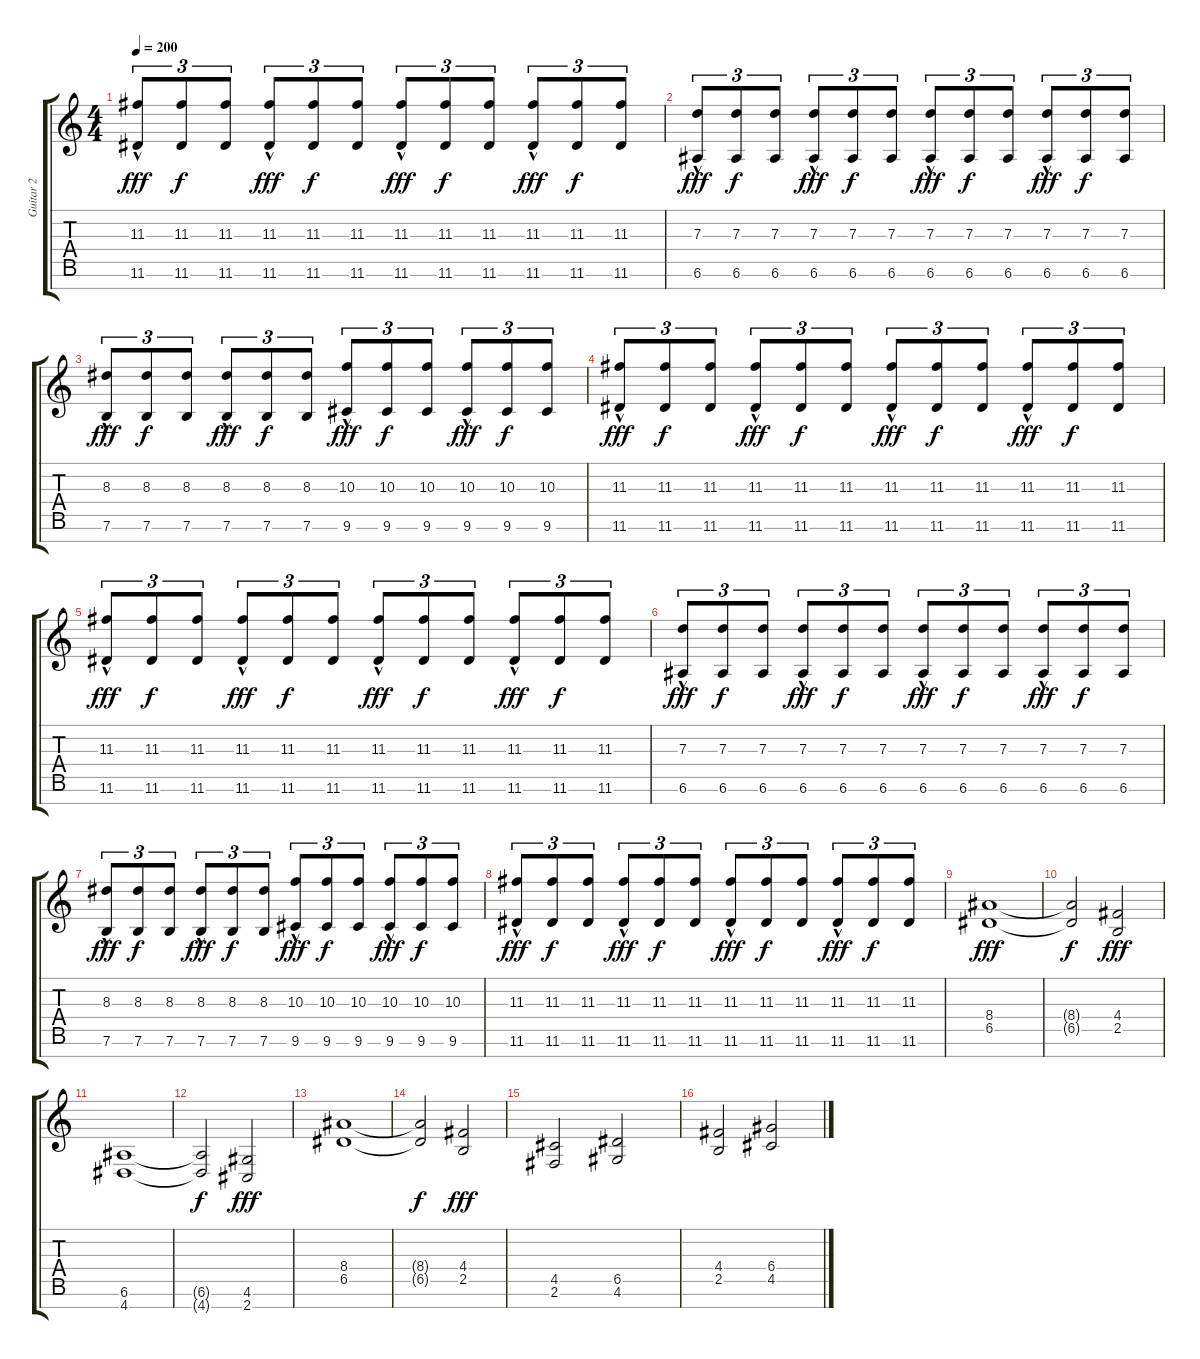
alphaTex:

\track ("Guitar 2" "Guitar 2") {instrument distortionguitar}
\staff {score tabs}
\tuning (E4 B3 G3 D3 A2 E2 B1) {hide}
\ts (4 4)
\tempo 200
\clef g2
\ks c
(11.3{hac} 11.6).8{tu (3 2) dy fff} (11.3 11.6).8{tu (3 2) dy f} (11.3 11.6).8{tu (3 2)} (11.3{hac} 11.6).8{tu (3 2) dy fff} (11.3 11.6).8{tu (3 2) dy f} (11.3 11.6).8{tu (3 2)} (11.3{hac} 11.6).8{tu (3 2) dy fff} (11.3 11.6).8{tu (3 2) dy f} (11.3 11.6).8{tu (3 2)} (11.3{hac} 11.6).8{tu (3 2) dy fff} (11.3 11.6).8{tu (3 2) dy f} (11.3 11.6).8{tu (3 2)} |
(7.3{hac} 6.6).8{tu (3 2) dy fff} (7.3 6.6).8{tu (3 2) dy f} (7.3 6.6).8{tu (3 2)} (7.3{hac} 6.6).8{tu (3 2) dy fff} (7.3 6.6).8{tu (3 2) dy f} (7.3 6.6).8{tu (3 2)} (7.3{hac} 6.6).8{tu (3 2) dy fff} (7.3 6.6).8{tu (3 2) dy f} (7.3 6.6).8{tu (3 2)} (7.3{hac} 6.6).8{tu (3 2) dy fff} (7.3 6.6).8{tu (3 2) dy f} (7.3 6.6).8{tu (3 2)} |
(8.3{hac} 7.6).8{tu (3 2) dy fff} (8.3 7.6).8{tu (3 2) dy f} (8.3 7.6).8{tu (3 2)} (8.3{hac} 7.6).8{tu (3 2) dy fff} (8.3 7.6).8{tu (3 2) dy f} (8.3 7.6).8{tu (3 2)} (10.3{hac} 9.6).8{tu (3 2) dy fff} (10.3 9.6).8{tu (3 2) dy f} (10.3 9.6).8{tu (3 2)} (10.3{hac} 9.6).8{tu (3 2) dy fff} (10.3 9.6).8{tu (3 2) dy f} (10.3 9.6).8{tu (3 2)} |
(11.3{hac} 11.6).8{tu (3 2) dy fff} (11.3 11.6).8{tu (3 2) dy f} (11.3 11.6).8{tu (3 2)} (11.3{hac} 11.6).8{tu (3 2) dy fff} (11.3 11.6).8{tu (3 2) dy f} (11.3 11.6).8{tu (3 2)} (11.3{hac} 11.6).8{tu (3 2) dy fff} (11.3 11.6).8{tu (3 2) dy f} (11.3 11.6).8{tu (3 2)} (11.3{hac} 11.6).8{tu (3 2) dy fff} (11.3 11.6).8{tu (3 2) dy f} (11.3 11.6).8{tu (3 2)} |
(11.3{hac} 11.6).8{tu (3 2) dy fff} (11.3 11.6).8{tu (3 2) dy f} (11.3 11.6).8{tu (3 2)} (11.3{hac} 11.6).8{tu (3 2) dy fff} (11.3 11.6).8{tu (3 2) dy f} (11.3 11.6).8{tu (3 2)} (11.3{hac} 11.6).8{tu (3 2) dy fff} (11.3 11.6).8{tu (3 2) dy f} (11.3 11.6).8{tu (3 2)} (11.3{hac} 11.6).8{tu (3 2) dy fff} (11.3 11.6).8{tu (3 2) dy f} (11.3 11.6).8{tu (3 2)} |
(7.3{hac} 6.6).8{tu (3 2) dy fff} (7.3 6.6).8{tu (3 2) dy f} (7.3 6.6).8{tu (3 2)} (7.3{hac} 6.6).8{tu (3 2) dy fff} (7.3 6.6).8{tu (3 2) dy f} (7.3 6.6).8{tu (3 2)} (7.3{hac} 6.6).8{tu (3 2) dy fff} (7.3 6.6).8{tu (3 2) dy f} (7.3 6.6).8{tu (3 2)} (7.3{hac} 6.6).8{tu (3 2) dy fff} (7.3 6.6).8{tu (3 2) dy f} (7.3 6.6).8{tu (3 2)} |
(8.3{hac} 7.6).8{tu (3 2) dy fff} (8.3 7.6).8{tu (3 2) dy f} (8.3 7.6).8{tu (3 2)} (8.3{hac} 7.6).8{tu (3 2) dy fff} (8.3 7.6).8{tu (3 2) dy f} (8.3 7.6).8{tu (3 2)} (10.3{hac} 9.6).8{tu (3 2) dy fff} (10.3 9.6).8{tu (3 2) dy f} (10.3 9.6).8{tu (3 2)} (10.3{hac} 9.6).8{tu (3 2) dy fff} (10.3 9.6).8{tu (3 2) dy f} (10.3 9.6).8{tu (3 2)} |
(11.3{hac} 11.6).8{tu (3 2) dy fff} (11.3 11.6).8{tu (3 2) dy f} (11.3 11.6).8{tu (3 2)} (11.3{hac} 11.6).8{tu (3 2) dy fff} (11.3 11.6).8{tu (3 2) dy f} (11.3 11.6).8{tu (3 2)} (11.3{hac} 11.6).8{tu (3 2) dy fff} (11.3 11.6).8{tu (3 2) dy f} (11.3 11.6).8{tu (3 2)} (11.3{hac} 11.6).8{tu (3 2) dy fff} (11.3 11.6).8{tu (3 2) dy f} (11.3 11.6).8{tu (3 2)} |
(8.4 6.5).1{dy fff instrument overdrivenguitar} |
(8.4{t} 6.5{t}).2{dy f} (4.4 2.5).2{dy fff} |
(6.6 4.7).1 |
(6.6{t} 4.7{t}).2{dy f} (4.6 2.7).2{dy fff} |
(8.4 6.5).1 |
(8.4{t} 6.5{t}).2{dy f} (4.4 2.5).2{dy fff} |
(4.5 2.6).2 (6.5 4.6).2 |
(4.4 2.5).2 (6.4 4.5).2
